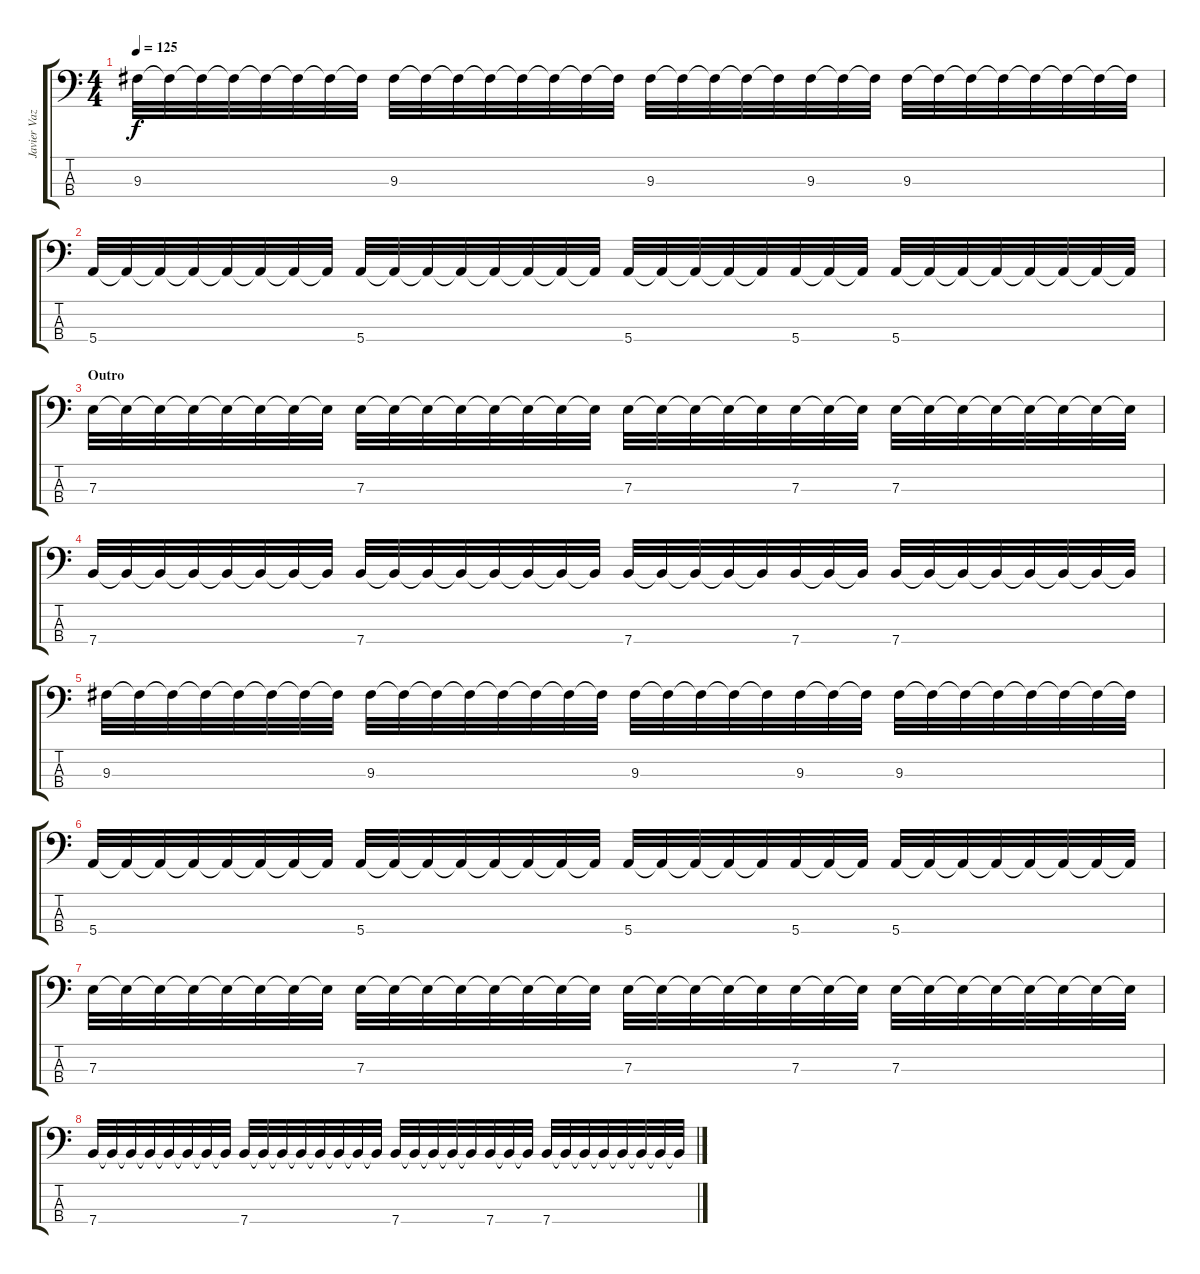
\track ("Javier Vaz Martins" "Javier Vaz") {instrument electricbassfinger}
\staff {score tabs}
\tuning (G2 D2 A1 E1) {hide}
\ts (4 4)
\tempo 125
\clef f4
\ks c
9.3.32{dy f} 9.3{t}.32 9.3{t}.32 9.3{t}.32 9.3{t}.32 9.3{t}.32 9.3{t}.32 9.3{t}.32 9.3.32 9.3{t}.32 9.3{t}.32 9.3{t}.32 9.3{t}.32 9.3{t}.32 9.3{t}.32 9.3{t}.32 9.3.32 9.3{t}.32 9.3{t}.32 9.3{t}.32 9.3{t}.32 9.3.32 9.3{t}.32 9.3{t}.32 9.3.32 9.3{t}.32 9.3{t}.32 9.3{t}.32 9.3{t}.32 9.3{t}.32 9.3{t}.32 9.3{t}.32 |
5.4.32 5.4{t}.32 5.4{t}.32 5.4{t}.32 5.4{t}.32 5.4{t}.32 5.4{t}.32 5.4{t}.32 5.4.32 5.4{t}.32 5.4{t}.32 5.4{t}.32 5.4{t}.32 5.4{t}.32 5.4{t}.32 5.4{t}.32 5.4.32 5.4{t}.32 5.4{t}.32 5.4{t}.32 5.4{t}.32 5.4.32 5.4{t}.32 5.4{t}.32 5.4.32 5.4{t}.32 5.4{t}.32 5.4{t}.32 5.4{t}.32 5.4{t}.32 5.4{t}.32 5.4{t}.32 |
\section ("" "Outro")
7.3.32 7.3{t}.32 7.3{t}.32 7.3{t}.32 7.3{t}.32 7.3{t}.32 7.3{t}.32 7.3{t}.32 7.3.32 7.3{t}.32 7.3{t}.32 7.3{t}.32 7.3{t}.32 7.3{t}.32 7.3{t}.32 7.3{t}.32 7.3.32 7.3{t}.32 7.3{t}.32 7.3{t}.32 7.3{t}.32 7.3.32 7.3{t}.32 7.3{t}.32 7.3.32 7.3{t}.32 7.3{t}.32 7.3{t}.32 7.3{t}.32 7.3{t}.32 7.3{t}.32 7.3{t}.32 |
7.4.32 7.4{t}.32 7.4{t}.32 7.4{t}.32 7.4{t}.32 7.4{t}.32 7.4{t}.32 7.4{t}.32 7.4.32 7.4{t}.32 7.4{t}.32 7.4{t}.32 7.4{t}.32 7.4{t}.32 7.4{t}.32 7.4{t}.32 7.4.32 7.4{t}.32 7.4{t}.32 7.4{t}.32 7.4{t}.32 7.4.32 7.4{t}.32 7.4{t}.32 7.4.32 7.4{t}.32 7.4{t}.32 7.4{t}.32 7.4{t}.32 7.4{t}.32 7.4{t}.32 7.4{t}.32 |
9.3.32 9.3{t}.32 9.3{t}.32 9.3{t}.32 9.3{t}.32 9.3{t}.32 9.3{t}.32 9.3{t}.32 9.3.32 9.3{t}.32 9.3{t}.32 9.3{t}.32 9.3{t}.32 9.3{t}.32 9.3{t}.32 9.3{t}.32 9.3.32 9.3{t}.32 9.3{t}.32 9.3{t}.32 9.3{t}.32 9.3.32 9.3{t}.32 9.3{t}.32 9.3.32 9.3{t}.32 9.3{t}.32 9.3{t}.32 9.3{t}.32 9.3{t}.32 9.3{t}.32 9.3{t}.32 |
5.4.32 5.4{t}.32 5.4{t}.32 5.4{t}.32 5.4{t}.32 5.4{t}.32 5.4{t}.32 5.4{t}.32 5.4.32 5.4{t}.32 5.4{t}.32 5.4{t}.32 5.4{t}.32 5.4{t}.32 5.4{t}.32 5.4{t}.32 5.4.32 5.4{t}.32 5.4{t}.32 5.4{t}.32 5.4{t}.32 5.4.32 5.4{t}.32 5.4{t}.32 5.4.32 5.4{t}.32 5.4{t}.32 5.4{t}.32 5.4{t}.32 5.4{t}.32 5.4{t}.32 5.4{t}.32 |
7.3.32 7.3{t}.32 7.3{t}.32 7.3{t}.32 7.3{t}.32 7.3{t}.32 7.3{t}.32 7.3{t}.32 7.3.32 7.3{t}.32 7.3{t}.32 7.3{t}.32 7.3{t}.32 7.3{t}.32 7.3{t}.32 7.3{t}.32 7.3.32 7.3{t}.32 7.3{t}.32 7.3{t}.32 7.3{t}.32 7.3.32 7.3{t}.32 7.3{t}.32 7.3.32 7.3{t}.32 7.3{t}.32 7.3{t}.32 7.3{t}.32 7.3{t}.32 7.3{t}.32 7.3{t}.32 |
7.4.32 7.4{t}.32 7.4{t}.32 7.4{t}.32 7.4{t}.32 7.4{t}.32 7.4{t}.32 7.4{t}.32 7.4.32 7.4{t}.32 7.4{t}.32 7.4{t}.32 7.4{t}.32 7.4{t}.32 7.4{t}.32 7.4{t}.32 7.4.32 7.4{t}.32 7.4{t}.32 7.4{t}.32 7.4{t}.32 7.4.32 7.4{t}.32 7.4{t}.32 7.4.32 7.4{t}.32 7.4{t}.32 7.4{t}.32 7.4{t}.32 7.4{t}.32 7.4{t}.32 7.4{t}.32
